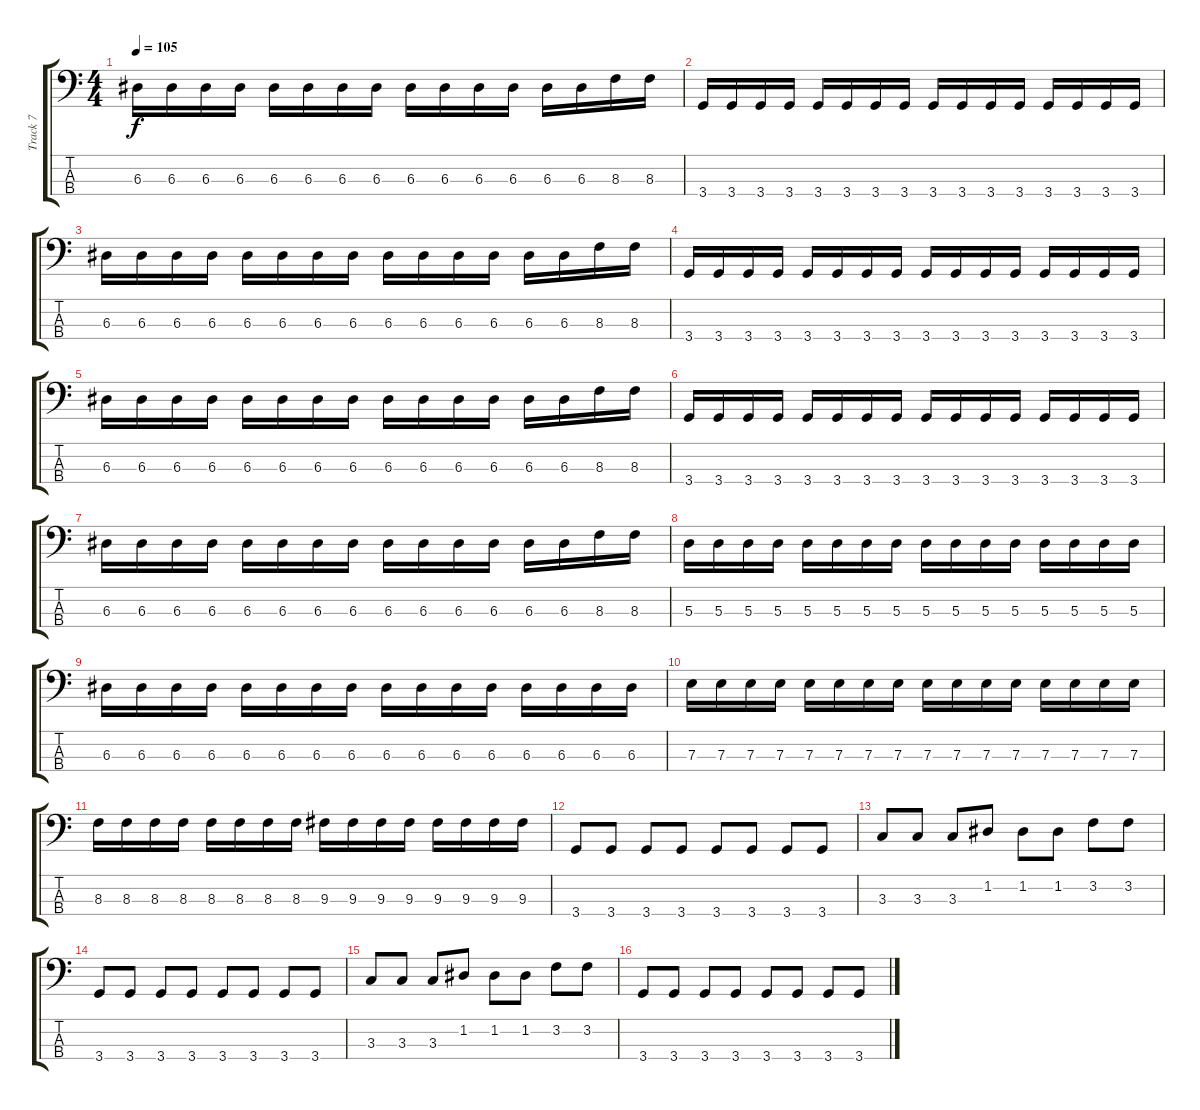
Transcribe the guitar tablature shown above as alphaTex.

\track ("Track 7" "Track 7") {instrument electricbassfinger}
\staff {score tabs}
\tuning (G2 D2 A1 E1) {hide}
\ts (4 4)
\tempo 105
\clef f4
\ks c
6.3.16{dy f} 6.3.16 6.3.16 6.3.16 6.3.16 6.3.16 6.3.16 6.3.16 6.3.16 6.3.16 6.3.16 6.3.16 6.3.16 6.3.16 8.3.16 8.3.16 |
3.4.16 3.4.16 3.4.16 3.4.16 3.4.16 3.4.16 3.4.16 3.4.16 3.4.16 3.4.16 3.4.16 3.4.16 3.4.16 3.4.16 3.4.16 3.4.16 |
6.3.16 6.3.16 6.3.16 6.3.16 6.3.16 6.3.16 6.3.16 6.3.16 6.3.16 6.3.16 6.3.16 6.3.16 6.3.16 6.3.16 8.3.16 8.3.16 |
3.4.16 3.4.16 3.4.16 3.4.16 3.4.16 3.4.16 3.4.16 3.4.16 3.4.16 3.4.16 3.4.16 3.4.16 3.4.16 3.4.16 3.4.16 3.4.16 |
6.3.16 6.3.16 6.3.16 6.3.16 6.3.16 6.3.16 6.3.16 6.3.16 6.3.16 6.3.16 6.3.16 6.3.16 6.3.16 6.3.16 8.3.16 8.3.16 |
3.4.16 3.4.16 3.4.16 3.4.16 3.4.16 3.4.16 3.4.16 3.4.16 3.4.16 3.4.16 3.4.16 3.4.16 3.4.16 3.4.16 3.4.16 3.4.16 |
6.3.16 6.3.16 6.3.16 6.3.16 6.3.16 6.3.16 6.3.16 6.3.16 6.3.16 6.3.16 6.3.16 6.3.16 6.3.16 6.3.16 8.3.16 8.3.16 |
5.3.16 5.3.16 5.3.16 5.3.16 5.3.16 5.3.16 5.3.16 5.3.16 5.3.16 5.3.16 5.3.16 5.3.16 5.3.16 5.3.16 5.3.16 5.3.16 |
6.3.16 6.3.16 6.3.16 6.3.16 6.3.16 6.3.16 6.3.16 6.3.16 6.3.16 6.3.16 6.3.16 6.3.16 6.3.16 6.3.16 6.3.16 6.3.16 |
7.3.16 7.3.16 7.3.16 7.3.16 7.3.16 7.3.16 7.3.16 7.3.16 7.3.16 7.3.16 7.3.16 7.3.16 7.3.16 7.3.16 7.3.16 7.3.16 |
8.3.16 8.3.16 8.3.16 8.3.16 8.3.16 8.3.16 8.3.16 8.3.16 9.3.16 9.3.16 9.3.16 9.3.16 9.3.16 9.3.16 9.3.16 9.3.16 |
3.4.8 3.4.8 3.4.8 3.4.8 3.4.8 3.4.8 3.4.8 3.4.8 |
3.3.8 3.3.8 3.3.8 1.2.8 1.2.8 1.2.8 3.2.8 3.2.8 |
3.4.8 3.4.8 3.4.8 3.4.8 3.4.8 3.4.8 3.4.8 3.4.8 |
3.3.8 3.3.8 3.3.8 1.2.8 1.2.8 1.2.8 3.2.8 3.2.8 |
3.4.8 3.4.8 3.4.8 3.4.8 3.4.8 3.4.8 3.4.8 3.4.8
